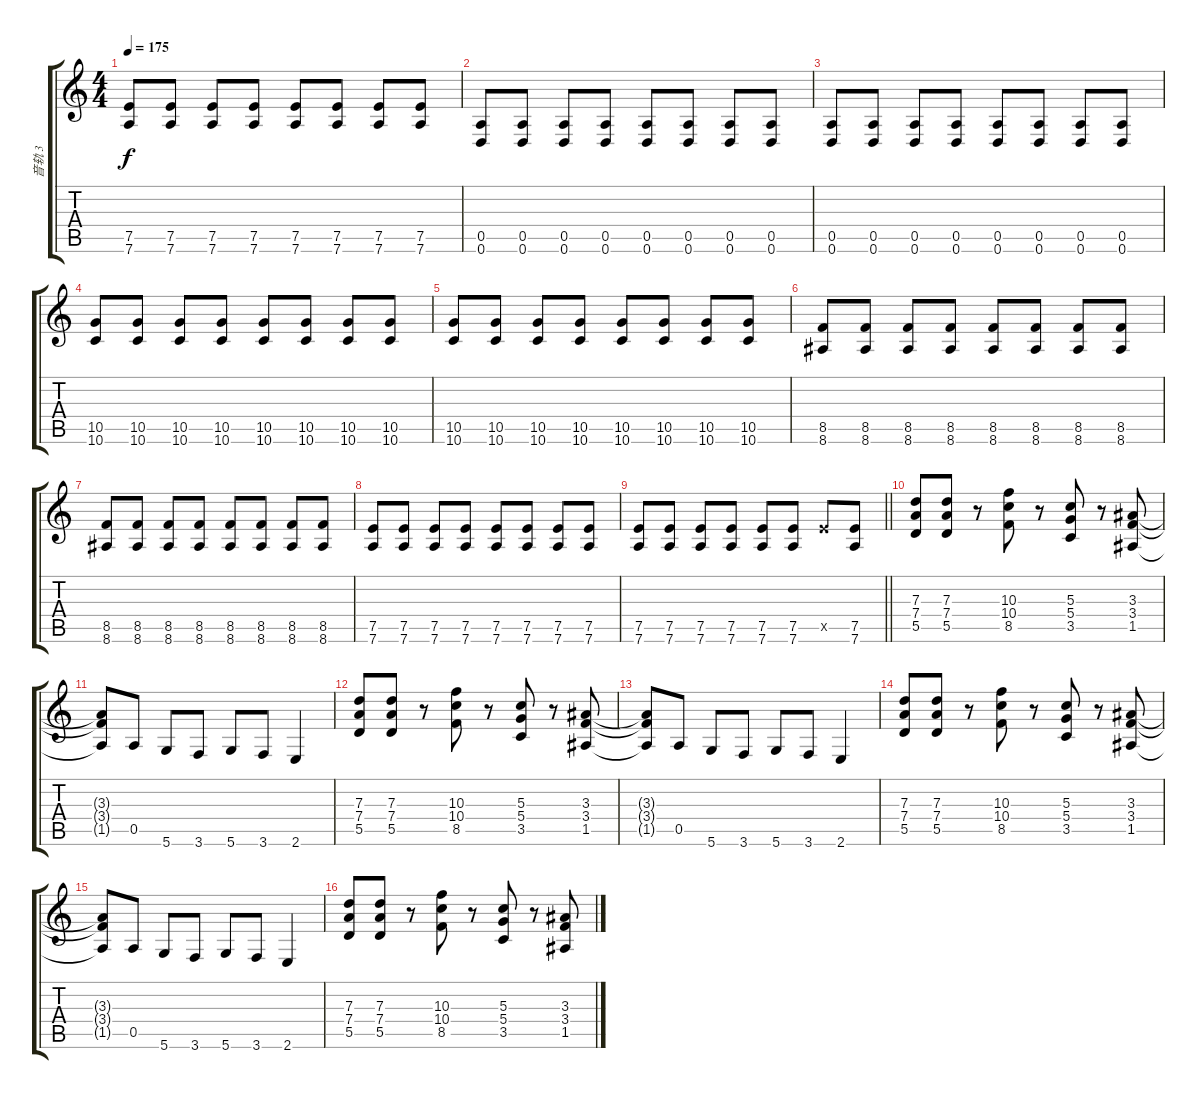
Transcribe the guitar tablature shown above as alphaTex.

\track ("音轨 3" "音轨 3") {instrument overdrivenguitar}
\staff {score tabs}
\tuning (E4 B3 G3 D3 A2 D2) {hide}
\ts (4 4)
\tempo 175
\clef g2
\ks c
(7.5 7.6).8{dy f} (7.5 7.6).8 (7.5 7.6).8 (7.5 7.6).8 (7.5 7.6).8 (7.5 7.6).8 (7.5 7.6).8 (7.5 7.6).8 |
(0.5 0.6).8 (0.5 0.6).8 (0.5 0.6).8 (0.5 0.6).8 (0.5 0.6).8 (0.5 0.6).8 (0.5 0.6).8 (0.5 0.6).8 |
(0.5 0.6).8 (0.5 0.6).8 (0.5 0.6).8 (0.5 0.6).8 (0.5 0.6).8 (0.5 0.6).8 (0.5 0.6).8 (0.5 0.6).8 |
(10.5 10.6).8 (10.5 10.6).8 (10.5 10.6).8 (10.5 10.6).8 (10.5 10.6).8 (10.5 10.6).8 (10.5 10.6).8 (10.5 10.6).8 |
(10.5 10.6).8 (10.5 10.6).8 (10.5 10.6).8 (10.5 10.6).8 (10.5 10.6).8 (10.5 10.6).8 (10.5 10.6).8 (10.5 10.6).8 |
(8.5 8.6).8 (8.5 8.6).8 (8.5 8.6).8 (8.5 8.6).8 (8.5 8.6).8 (8.5 8.6).8 (8.5 8.6).8 (8.5 8.6).8 |
(8.5 8.6).8 (8.5 8.6).8 (8.5 8.6).8 (8.5 8.6).8 (8.5 8.6).8 (8.5 8.6).8 (8.5 8.6).8 (8.5 8.6).8 |
(7.5 7.6).8 (7.5 7.6).8 (7.5 7.6).8 (7.5 7.6).8 (7.5 7.6).8 (7.5 7.6).8 (7.5 7.6).8 (7.5 7.6).8 |
\barLineRight lightlight
(7.5 7.6).8 (7.5 7.6).8 (7.5 7.6).8 (7.5 7.6).8 (7.5 7.6).8 (7.5 7.6).8 7.5{x}.8 (7.5 7.6).8 |
(7.3 7.4 5.5).8 (7.3 7.4 5.5).8 r.8 (10.3 10.4 8.5).8 r.8 (5.3 5.4 3.5).8 r.8 (3.3 3.4 1.5).8 |
(3.3{t} 3.4{t} 1.5{t}).8 0.5.8 5.6.8 3.6.8 5.6.8 3.6.8 2.6.4 |
(7.3 7.4 5.5).8 (7.3 7.4 5.5).8 r.8 (10.3 10.4 8.5).8 r.8 (5.3 5.4 3.5).8 r.8 (3.3 3.4 1.5).8 |
(3.3{t} 3.4{t} 1.5{t}).8 0.5.8 5.6.8 3.6.8 5.6.8 3.6.8 2.6.4 |
(7.3 7.4 5.5).8 (7.3 7.4 5.5).8 r.8 (10.3 10.4 8.5).8 r.8 (5.3 5.4 3.5).8 r.8 (3.3 3.4 1.5).8 |
(3.3{t} 3.4{t} 1.5{t}).8 0.5.8 5.6.8 3.6.8 5.6.8 3.6.8 2.6.4 |
(7.3 7.4 5.5).8 (7.3 7.4 5.5).8 r.8 (10.3 10.4 8.5).8 r.8 (5.3 5.4 3.5).8 r.8 (3.3 3.4 1.5).8
